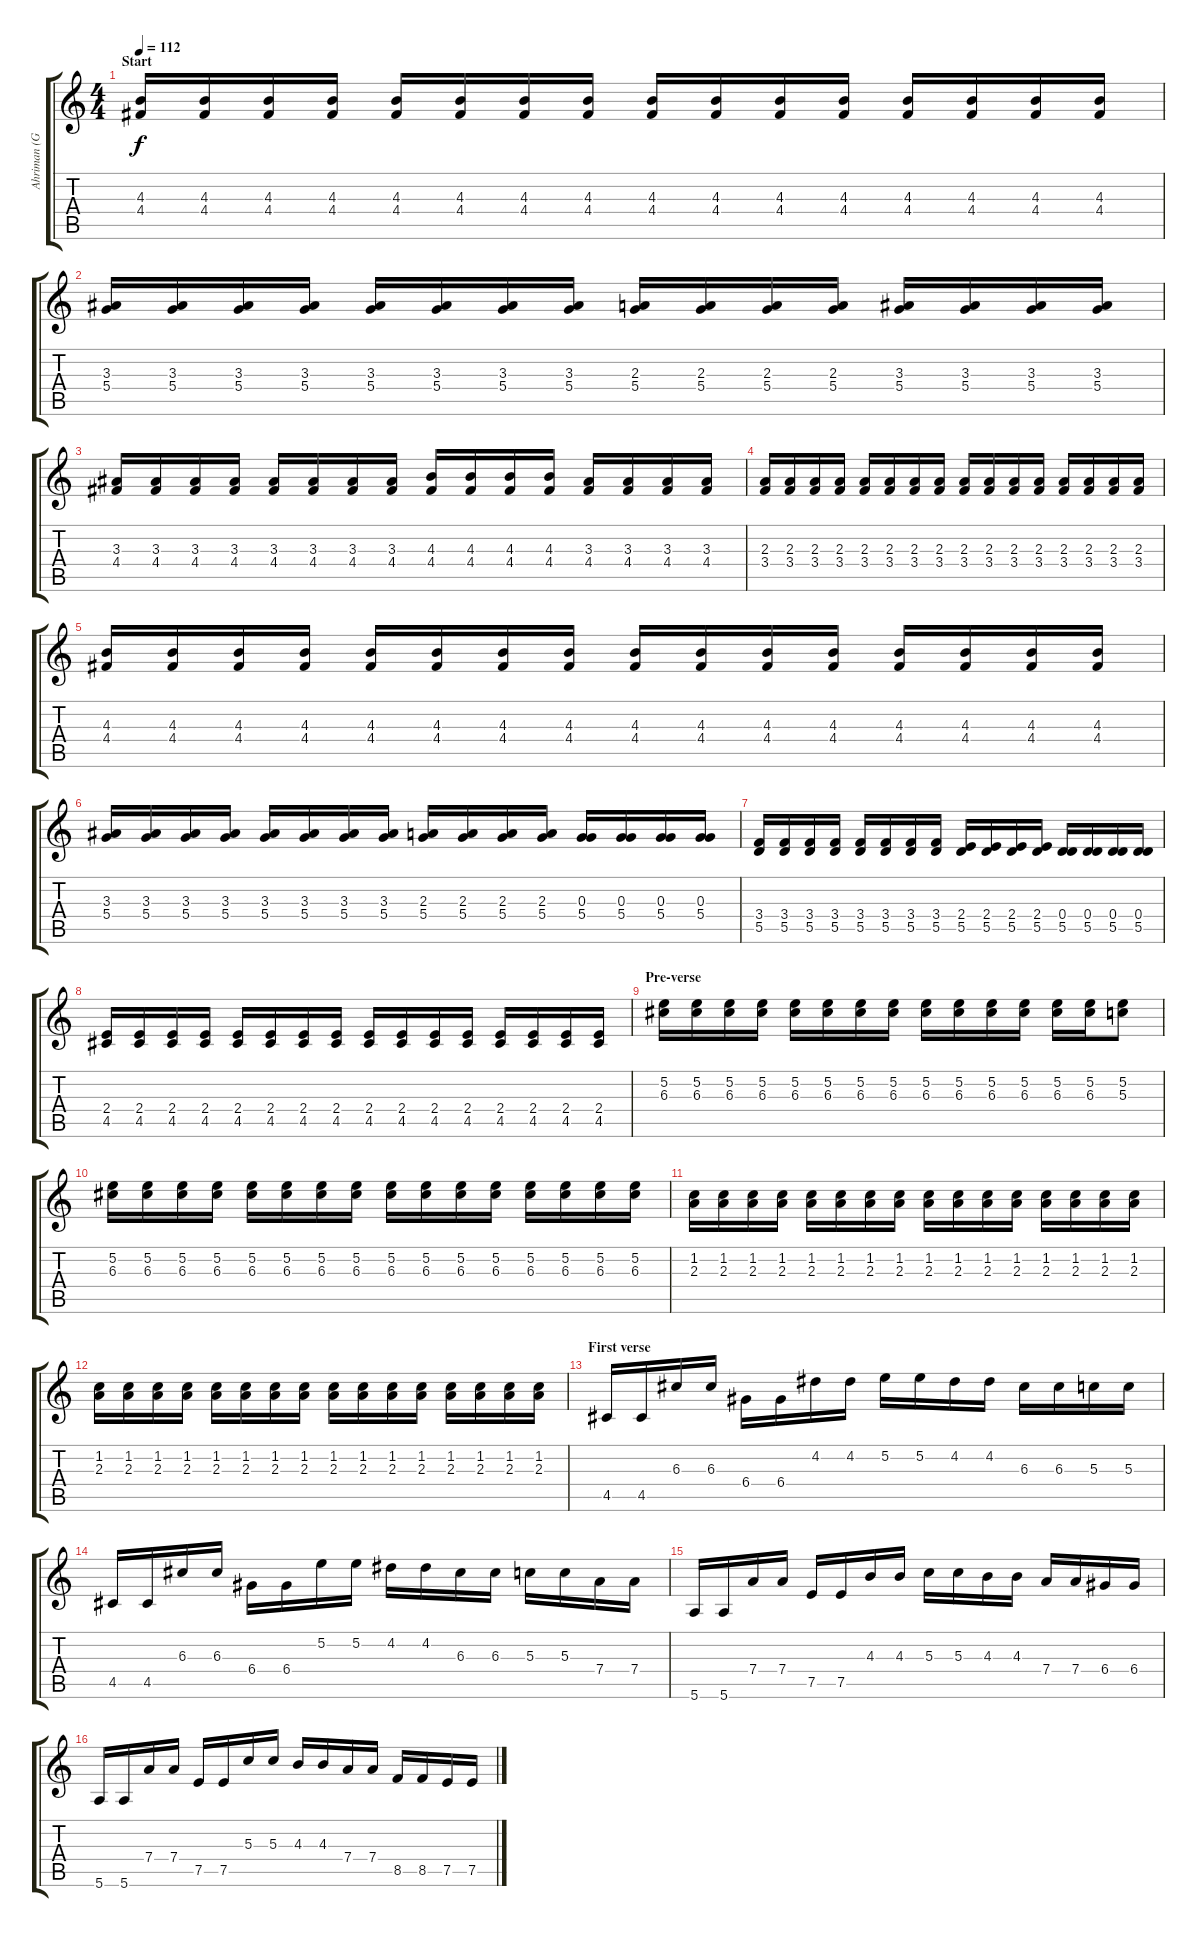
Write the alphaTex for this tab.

\track ("Ahriman (Guitar)" "Ahriman (G") {instrument overdrivenguitar}
\staff {score tabs}
\tuning (E4 B3 G3 D3 A2 E2) {hide}
\ts (4 4)
\section ("" "Start")
\tempo 112
\clef g2
\ks c
(4.3 4.4).16{dy f volume 14 instrument overdrivenguitar} (4.3 4.4).16 (4.3 4.4).16 (4.3 4.4).16 (4.3 4.4).16 (4.3 4.4).16 (4.3 4.4).16 (4.3 4.4).16 (4.3 4.4).16 (4.3 4.4).16 (4.3 4.4).16 (4.3 4.4).16 (4.3 4.4).16 (4.3 4.4).16 (4.3 4.4).16 (4.3 4.4).16 |
(3.3 5.4).16 (3.3 5.4).16 (3.3 5.4).16 (3.3 5.4).16 (3.3 5.4).16 (3.3 5.4).16 (3.3 5.4).16 (3.3 5.4).16 (2.3 5.4).16 (2.3 5.4).16 (2.3 5.4).16 (2.3 5.4).16 (3.3 5.4).16 (3.3 5.4).16 (3.3 5.4).16 (3.3 5.4).16 |
(3.3 4.4).16 (3.3 4.4).16 (3.3 4.4).16 (3.3 4.4).16 (3.3 4.4).16 (3.3 4.4).16 (3.3 4.4).16 (3.3 4.4).16 (4.3 4.4).16 (4.3 4.4).16 (4.3 4.4).16 (4.3 4.4).16 (3.3 4.4).16 (3.3 4.4).16 (3.3 4.4).16 (3.3 4.4).16 |
(2.3 3.4).16 (2.3 3.4).16 (2.3 3.4).16 (2.3 3.4).16 (2.3 3.4).16 (2.3 3.4).16 (2.3 3.4).16 (2.3 3.4).16 (2.3 3.4).16 (2.3 3.4).16 (2.3 3.4).16 (2.3 3.4).16 (2.3 3.4).16 (2.3 3.4).16 (2.3 3.4).16 (2.3 3.4).16 |
(4.3 4.4).16 (4.3 4.4).16 (4.3 4.4).16 (4.3 4.4).16 (4.3 4.4).16 (4.3 4.4).16 (4.3 4.4).16 (4.3 4.4).16 (4.3 4.4).16 (4.3 4.4).16 (4.3 4.4).16 (4.3 4.4).16 (4.3 4.4).16 (4.3 4.4).16 (4.3 4.4).16 (4.3 4.4).16 |
(3.3 5.4).16 (3.3 5.4).16 (3.3 5.4).16 (3.3 5.4).16 (3.3 5.4).16 (3.3 5.4).16 (3.3 5.4).16 (3.3 5.4).16 (2.3 5.4).16 (2.3 5.4).16 (2.3 5.4).16 (2.3 5.4).16 (0.3 5.4).16 (0.3 5.4).16 (0.3 5.4).16 (0.3 5.4).16 |
(3.4 5.5).16 (3.4 5.5).16 (3.4 5.5).16 (3.4 5.5).16 (3.4 5.5).16 (3.4 5.5).16 (3.4 5.5).16 (3.4 5.5).16 (2.4 5.5).16 (2.4 5.5).16 (2.4 5.5).16 (2.4 5.5).16 (0.4 5.5).16 (0.4 5.5).16 (0.4 5.5).16 (0.4 5.5).16 |
(2.4 4.5).16 (2.4 4.5).16 (2.4 4.5).16 (2.4 4.5).16 (2.4 4.5).16 (2.4 4.5).16 (2.4 4.5).16 (2.4 4.5).16 (2.4 4.5).16 (2.4 4.5).16 (2.4 4.5).16 (2.4 4.5).16 (2.4 4.5).16 (2.4 4.5).16 (2.4 4.5).16 (2.4 4.5).16 |
\section ("" "Pre-verse")
(5.2 6.3).16{volume 12} (5.2 6.3).16 (5.2 6.3).16 (5.2 6.3).16 (5.2 6.3).16 (5.2 6.3).16 (5.2 6.3).16 (5.2 6.3).16 (5.2 6.3).16 (5.2 6.3).16 (5.2 6.3).16 (5.2 6.3).16 (5.2 6.3).16 (5.2 6.3).16 (5.2 5.3).8 |
(5.2 6.3).16 (5.2 6.3).16 (5.2 6.3).16 (5.2 6.3).16 (5.2 6.3).16 (5.2 6.3).16 (5.2 6.3).16 (5.2 6.3).16 (5.2 6.3).16 (5.2 6.3).16 (5.2 6.3).16 (5.2 6.3).16 (5.2 6.3).16 (5.2 6.3).16 (5.2 6.3).16 (5.2 6.3).16 |
(1.2 2.3).16 (1.2 2.3).16 (1.2 2.3).16 (1.2 2.3).16 (1.2 2.3).16 (1.2 2.3).16 (1.2 2.3).16 (1.2 2.3).16 (1.2 2.3).16 (1.2 2.3).16 (1.2 2.3).16 (1.2 2.3).16 (1.2 2.3).16 (1.2 2.3).16 (1.2 2.3).16 (1.2 2.3).16 |
(1.2 2.3).16 (1.2 2.3).16 (1.2 2.3).16 (1.2 2.3).16 (1.2 2.3).16 (1.2 2.3).16 (1.2 2.3).16 (1.2 2.3).16 (1.2 2.3).16 (1.2 2.3).16 (1.2 2.3).16 (1.2 2.3).16 (1.2 2.3).16 (1.2 2.3).16 (1.2 2.3).16 (1.2 2.3).16 |
\section ("" "First verse")
4.5.16{volume 16} 4.5.16 6.3.16 6.3.16 6.4.16 6.4.16 4.2.16 4.2.16 5.2.16 5.2.16 4.2.16 4.2.16 6.3.16 6.3.16 5.3.16 5.3.16 |
4.5.16 4.5.16 6.3.16 6.3.16 6.4.16 6.4.16 5.2.16 5.2.16 4.2.16 4.2.16 6.3.16 6.3.16 5.3.16 5.3.16 7.4.16 7.4.16 |
5.6.16 5.6.16 7.4.16 7.4.16 7.5.16 7.5.16 4.3.16 4.3.16 5.3.16 5.3.16 4.3.16 4.3.16 7.4.16 7.4.16 6.4.16 6.4.16 |
5.6.16 5.6.16 7.4.16 7.4.16 7.5.16 7.5.16 5.3.16 5.3.16 4.3.16 4.3.16 7.4.16 7.4.16 8.5.16 8.5.16 7.5.16 7.5.16
